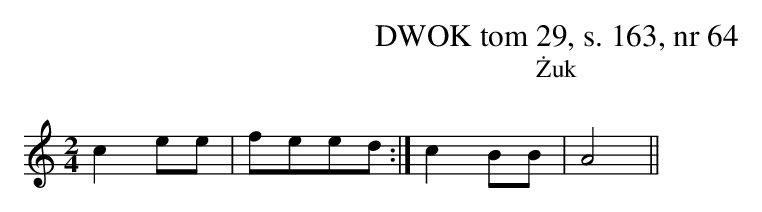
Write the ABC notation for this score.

X:1
T: DWOK tom 29, s. 163, nr 64
T: Żuk
L:1/8
M:2/4
K:C
c2ee|feed:|c2BB|A4||
